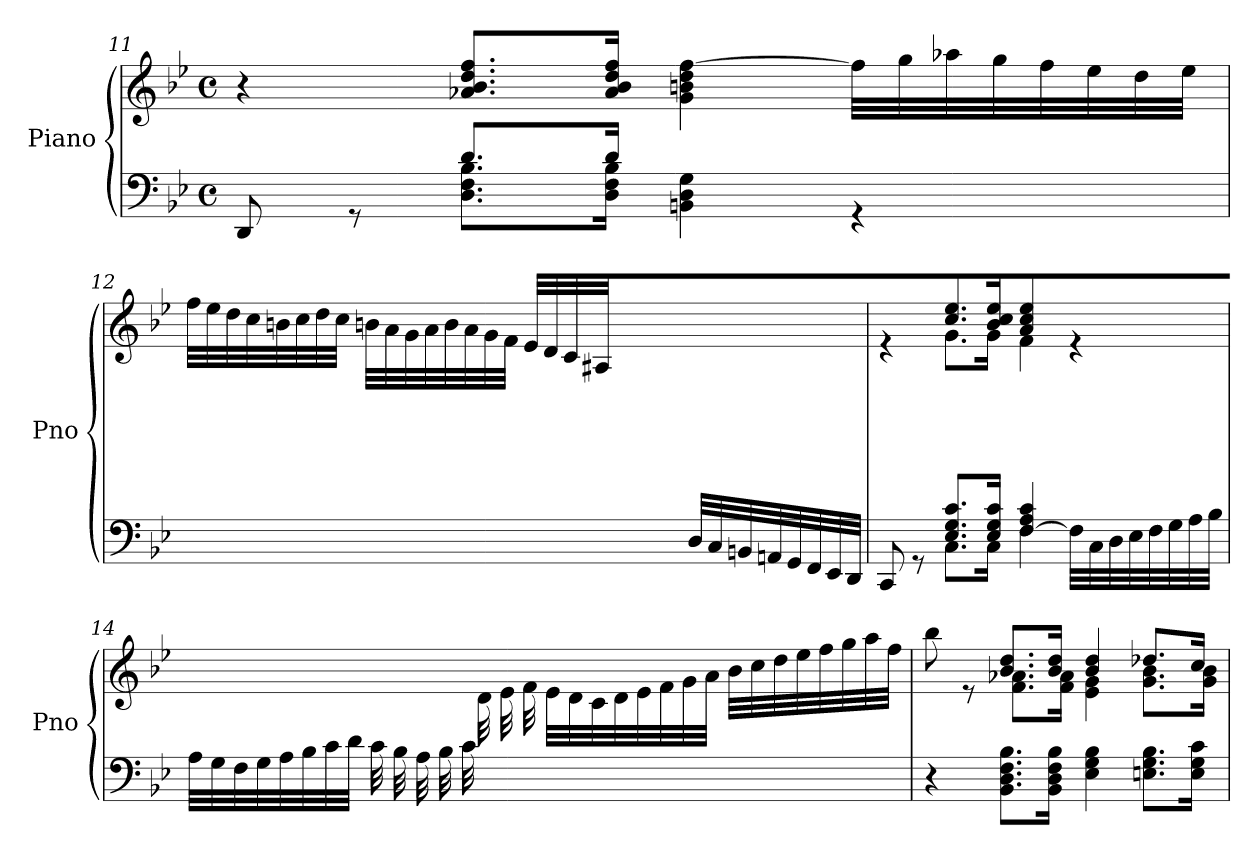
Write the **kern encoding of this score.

**kern	**kern
*part1	*part1
*staff2	*staff1
*I"Piano	*
*I'Pno	*
*clefF4	*clefG2
*k[b-e-]	*k[b-e-]
*M4/4	*M4/4
*met(c)	*met(c)
=11	=11
*^	*^
8DD/	4ryy	4r	4ryy
8rGG	.	.	.
8.d/L	8.D\ 8.F\ 8.B-\L	8.a-X/ 8.b-/ 8.dd/ 8.ff/L	4ryy
16d/Jk	16D\ 16F\ 16B-\Jk	16a-/ 16b-/ 16dd/ 16ff/Jk	.
4BBn\ 4D\ 4G\	2ryy	4g\ 4bn\ 4dd\ [4ff\	2ryy
4rGG	.	32ff\LLL]	.
.	.	32gg\	.
.	.	32aa-X\	.
.	.	32gg\	.
.	.	32ff\	.
.	.	32ee-\	.
.	.	32dd\	.
.	.	32ee-\JJJ	.
*	*	*v	*v
!!LO:LB:g=z
=12	=12	=12
2ryy	2.ryy	32ff\LLL
.	.	32ee-\
.	.	32dd\
.	.	32cc\
.	.	32bn\
.	.	32cc\
.	.	32dd\
.	.	32cc\JJJ
.	.	32bn\LLL
.	.	32a\
.	.	32g\
.	.	32a\
.	.	32b\
.	.	32a\
.	.	32g\
.	.	32f\JJJ
8ryy	.	32e-/LLL
.	.	32d/
.	.	32c/
.	.	32A#Xi/
32A-X/	.	8ryy
32G/	.	.
32F/	.	.
32E-/JJJ	.	.
4ryy	32D/LLL	4ryy
.	32C/	.
.	32BBn/	.
.	32AAn/	.
.	32GG/	.
.	32FF/	.
.	32EE-/	.
.	32DD/JJJ	.
=13	=13	=13
*	*^	*^
*	*	*	*	*^
4ryy	8CC/	4ryy	4re	4ryy	4ryy
.	8rGG	.	.	.	.
2ryy	8.E-/ 8.G/ 8.c/L	8.C\L	8.cc/ 8.ee-/L	8.g\L	2.ryy
.	16E-/ 16G/ 16c/Jk	16C\Jk	16b-/ 16cc/ 16ee-/Jk	16g\Jk	.
.	4F/ 4A/ 4c/	[4F\	4a/ 4cc/ 4ee-/	4f\	.
4ryy	4ryy	32F\LLL]	4re	4ryy	.
.	.	32C\	.	.	.
.	.	32D\	.	.	.
.	.	32E-\	.	.	.
.	.	32F\	.	.	.
.	.	32G\	.	.	.
.	.	32A\	.	.	.
.	.	32B-\JJJ	.	.	.
*v	*v	*v	*	*	*
*	*	*v	*v
!!LO:LB:g=z
=14	=14	=14
32A\LLL	2ryy	4ryy
32G\	.	.
32F\	.	.
32G\	.	.
32A\	.	.
32B-\	.	.
32c\	.	.
32d\JJJ	.	.
32c\LLL	.	8ryy
32B-\	.	.
32A\	.	.
32B-\	.	.
32c\	.	32ryy
16.ryy	.	32d\
.	.	32e-\
.	.	32f\JJJ
2ryy	32e-\LLL	2ryy
.	32d\	.
.	32c\	.
.	32d\	.
.	32e-\	.
.	32f\	.
.	32g\	.
.	32a\JJJ	.
.	32b-\LLL	.
.	32cc\	.
.	32dd\	.
.	32ee-\	.
.	32ff\	.
.	32gg\	.
.	32aa\	.
.	32ff\JJJ	.
=15	=15	=15
*^	*	*
4ryy	4r	8bb-\	4ryy
.	.	8re	.
2.ryy	8.BB-\ 8.D\ 8.F\ 8.B-\L	8.b-/ 8.dd/L	8.f\ 8.a-X\L
.	16BB-\ 16D\ 16F\ 16B-\Jk	16b-/ 16dd/Jk	16f\ 16a-\Jk
.	4E-\ 4G\ 4B-\	4b-/ 4dd/	4e-\ 4g\
.	8.En\ 8.G\ 8.B-\L	8.dd-X/L	8.g\ 8.b-\L
.	16E\ 16G\ 16c\Jk	16cc/Jk	16g\ 16b-\Jk
*v	*v	*	*
*	*v	*v
=	=
*-	*-
